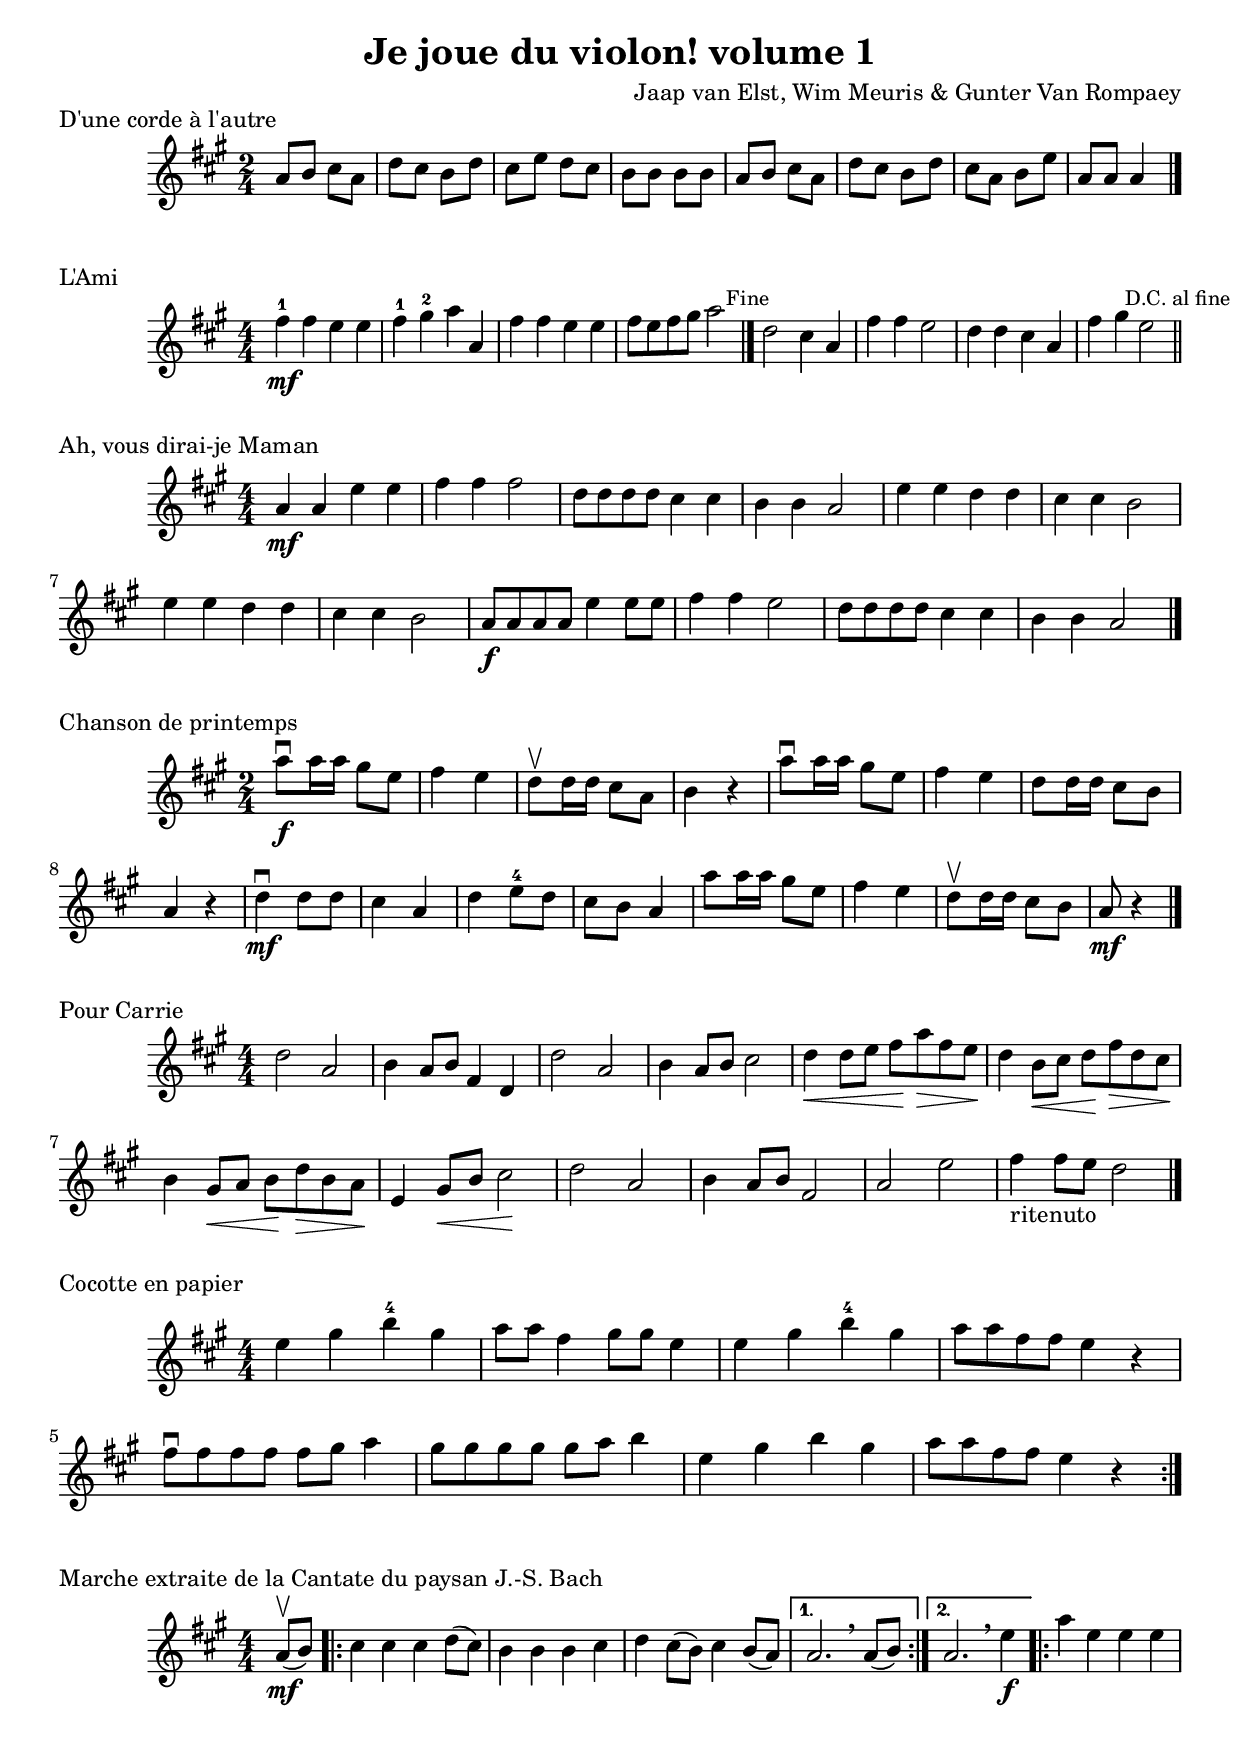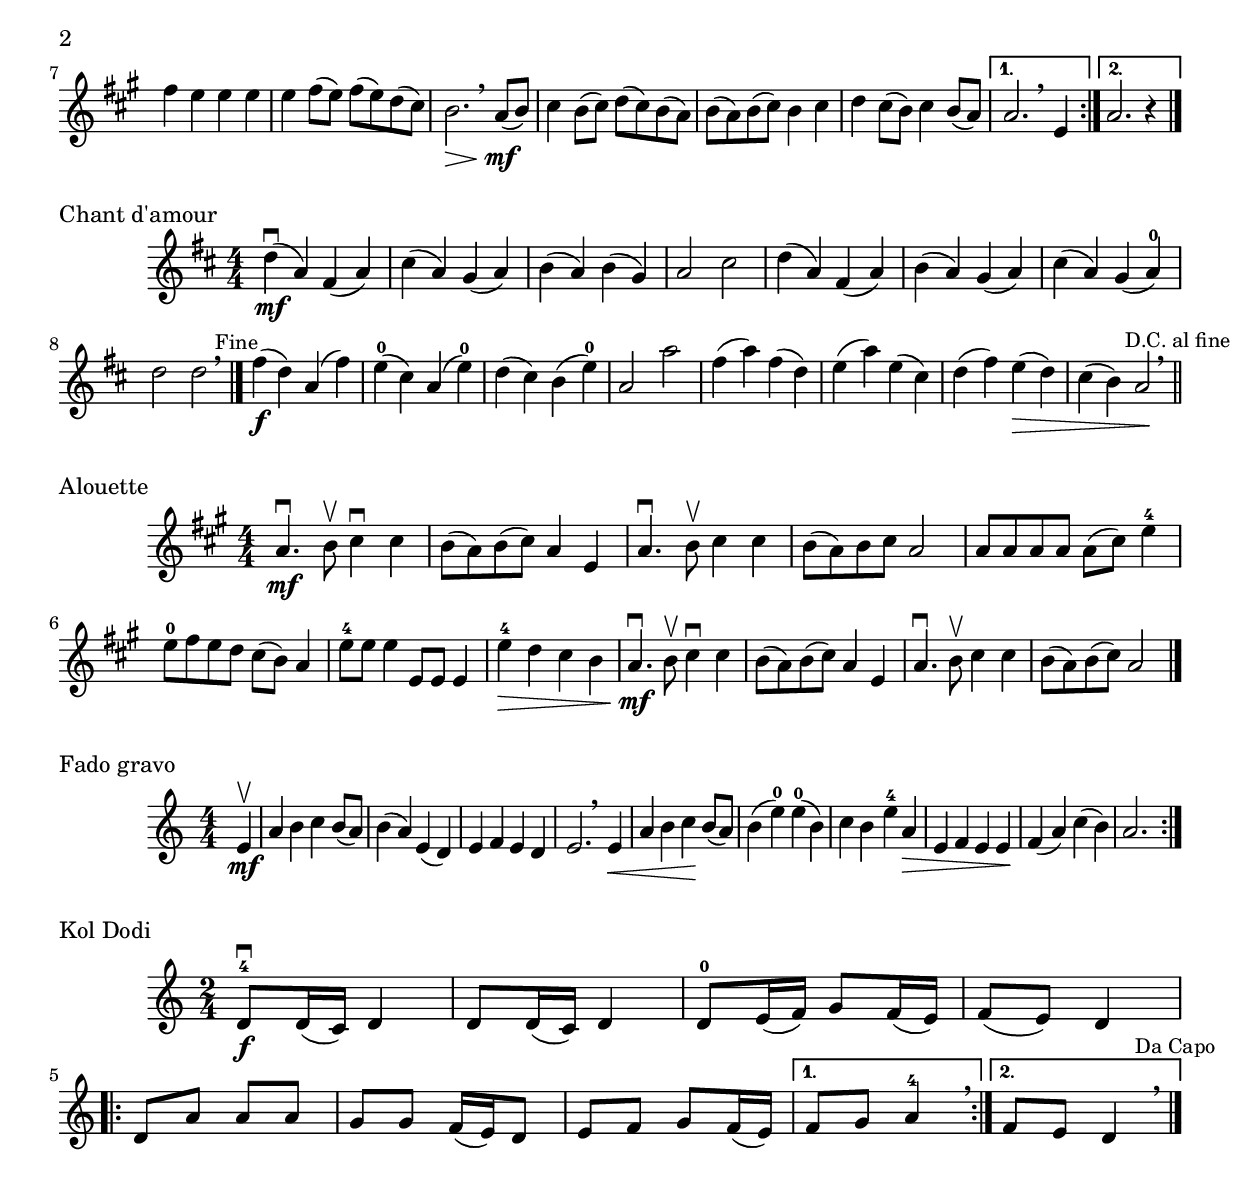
DSfine = {
  \once \override Score.RehearsalMark #'break-visibility = #'#(#t #t #f)
  \mark \markup { \small "D.S. al fine" }
}

DS = {
  \once \override Score.RehearsalMark #'break-visibility = #'#(#t #t #f)
  \mark \markup { \small "D.S." }
}

DCfine = {
  \once \override Score.RehearsalMark #'break-visibility = #'#(#t #t #f)
  \mark \markup { \small "D.C. al fine" }
}

DCcoda = {
  \once \override Score.RehearsalMark #'break-visibility = #'#(#t #t #f)
  \mark \markup { \small "D.C. al coda" }
}

DScoda = {
  \once \override Score.RehearsalMark #'break-visibility = #'#(#t #t #f)
  \mark \markup { \small "D.S. al coda" }
}

DaCapo = {
  \once \override Score.RehearsalMark #'break-visibility = #'#(#t #t #f)
  \mark \markup { \small "Da Capo" }
}

Fine = {
  \once \override Score.RehearsalMark #'break-visibility = #'#(#t #t #f)
  \mark \markup { \small "Fine" }
}

GotoCoda = {
  \once \override Score.RehearsalMark #'break-visibility = #'#(#t #t #f)
  \mark \markup { \small \musicglyph #"scripts.coda" }
}

\header {
  title = "Je joue du violon! volume 1"
  composer = "Jaap van Elst, Wim Meuris & Gunter Van Rompaey"
}

\language "français"

\score {
\header { piece = "D'une corde à l'autre" }
  \relative la' {
    \numericTimeSignature
    \time 2/4
    \key la \major
    la8 si8 dod8 la8
    re8 dod8 si8 re8
    dod8 mi8 re8 dod8
    si8 si8 si8 si8
    la8 si8 dod8 la8
    re8 dod8 si8 re8
    dod8 la8 si8 mi8
    la,8 la8 la4
    \bar "|."
  }
  \layout {}
  \midi {}
}

\score {
\header { piece = "L'Ami" }
  \relative la'' {
    \numericTimeSignature
    \time 4/4
    \key la \major
    fad4^1\mf fad4 mi4 mi4
    fad4^1 sold4^2 la4 la,4
    fad'4 fad4 mi4 mi4
    fad8 mi8 fad8 sold8 la2
    \Fine
    \bar "|."
    re,2 dod4 la fad' fad mi2 re4 re dod la fad' sold mi2
    \DCfine
    \bar "||"
  }
  \layout {}
  \midi {}
}

\score {
\header { piece = "Ah, vous dirai-je Maman" }
  \relative la' {
    \numericTimeSignature
    \time 4/4
    \key la \major
    la4\mf la mi' mi 
    fad fad fad2
    re8 re re re dod4 dod
    si si la2
    mi'4 mi re re
    dod dod si2
    mi4 mi re re
    dod dod si2
    la8\f la la la
    mi'4 mi8 mi8
    fad4 fad mi2
    re8 re re re
    dod4 dod
    si si la2
    \bar "|."
  }
  \layout {}
  \midi {}
}

\score {
\header { piece = "Chanson de printemps" }
  \relative la'' {
    \numericTimeSignature
    \time 2/4
    \key la \major
    la8\f\downbow la16 la16 sold8 mi
    fad4 mi
    re8\upbow re16 re dod8 la
    si4 r4
    la'8\downbow la16 la16 sold8 mi
    fad4 mi
    re8 re16 re dod8 si
    la4 r4
    re\downbow\mf re8 re
    dod4 la
    re mi8^4 re
    dod si la4
    la'8 la16 la16 sold8 mi
    fad4 mi
    re8\upbow re16 re dod8 si
    la\mf r4
    \bar "|."
  }
  \layout {}
  \midi {}
}

\score {
\header { piece = "Pour Carrie" }
  \relative la' {
    \numericTimeSignature
    \time 4/4
    \key la \major
    re2 la
    si4 la8 si fad4 re
    re'2 la
    si4 la8 si dod2
    re4\< re8 mi fad \! la \> fad mi \!
    re4 si8 \< dod re \! fad \> re dod \!
    si4 sold8 \< la si \! re \> si la \!
    mi4 sold8 \< si dod2 \!
    re2 la
    si4 la8 si fad2
    la2 mi'
    fad4-"ritenuto" fad8 mi re2 
    \bar "|."
  }
  \layout {}
  \midi {}
}


\score {
\header { piece = "Cocotte en papier" }
  \relative la' {
    \numericTimeSignature
    \time 4/4
    \key la \major
    mi'4 sold si^4 sold
    la8 la fad4 sold8 sold mi4
    mi sold si^4 sold
    la8 la fad fad mi4 r4
    fad8\downbow fad fad fad fad sold la4
    sold8 sold sold sold sold la si4
    mi,4 sold si sold
    la8 la fad fad mi4 r4
    \bar ":|."
  }
  \layout {}
  \midi {}
}

\score {
\header { piece = "Marche extraite de la Cantate du paysan J.-S. Bach" }
  \relative la' {
    \numericTimeSignature
    \time 4/4
    \key la \major
    \partial 4 la8(\mf\upbow si)
    \repeat volta 2 {     
    dod4 dod4 dod4 re8( dod8)
    si4 si si dod
    re dod8( si) dod4 si8( la)| }
    \alternative {
      {la2. \breathe la8( si)}
      {la2. \breathe mi'4\f}
    }
    \repeat volta 2 {
    la mi mi mi fad mi mi mi
    mi fad8( mi) fad( mi) re( dod)
    si2.\> \breathe la8\mf( si)
    dod4 si8( dod) re( dod) si( la) si( la) si( dod) si4 dod re dod8( si) dod4 si8( la)
    }
    \alternative {
      {la2. \breathe mi4}
      {la2. r4}
    }

    \bar "|."
  }
  \layout {}
  \midi {}
}

\score {
\header { piece = "Chant d'amour" }
  \relative la' {
    \numericTimeSignature
    \time 4/4
    \key re \major
    re4\mf(\downbow la) fad( la)
    dod( la) sol( la)
    si( la) si( sol)
    la2 dod2
    re4( la) fad( la)
    si( la) sol( la)
    dod( la) sol( la^0)
    re2 re2 \breathe
    \Fine
    \bar "|."
    fad4\f( re) la( fad')
    mi^0( dod) la( mi'^0)
    re( dod) si( mi^0)
    la,2 la'
    fad4( la) fad( re)
    mi( la) mi( dod)
    re( fad) mi\>( re)
    dod( si)
    la2 \! \breathe
    \DCfine
    \bar "||"
  }
  \layout {}
  \midi {}
}

\score {
\header { piece = "Alouette" }
  \relative la' {
    \numericTimeSignature
    \time 4/4
    \key la \major
    la4.\mf\downbow si8\upbow dod4\downbow dod
    si8( la) si( dod) la4 mi
    la4.\downbow si8\upbow dod4 dod4
    si8( la) si dod la2
    la8 la la la la( dod) mi4^4
    mi8^0 fad mi re dod( si) la4
    mi'8^4 mi mi4 mi,8 mi mi4
    mi'^4\> re dod si
    la4.\downbow\mf si8\upbow dod4\downbow dod
    si8( la) si( dod) la4 mi
    la4.\downbow si8\upbow dod4 dod
    si8( la) si( dod)
    la2
    \bar "|."
  }
  \layout {}
  \midi {}
}

\score {
\header { piece = "Fado gravo" }
  \relative la' {
    \numericTimeSignature
    \time 4/4
    \key do \major
    \partial 4 mi4\mf\upbow
    la4 si do si8( la)
    si4( la) mi( re)
    mi fa mi re
    mi2. \breathe mi4\<
    la si do\! si8( la)
    si4( mi^0) mi^0(si)
    do si mi^4 la,\>
    mi fa mi mi\!
    fa( la) do( si)
    la2. s4
    \bar ":|."
  }
  \layout {}
  \midi {}
}

\score {
\header { piece = "Kol Dodi" }
  \relative la {
    \numericTimeSignature
    \time 2/4
    \key do \major
    re8^4\downbow\f re16( do) re4
    re8 re16( do) re4
    re8^0 mi16( fa) sol8 fa16( mi)
    fa8( mi) re4
    \repeat volta 2
    { 
      re8 la' la la
      sol sol fa16( mi) re8
      mi8 fa sol fa16( mi)
    }
    \alternative
    {
      { fa8 sol la4^4 \breathe}
      { fa8 mi re4 \breathe}
    }
    \DaCapo
    \bar "|."
  }
  \layout {}
  \midi {}
}
